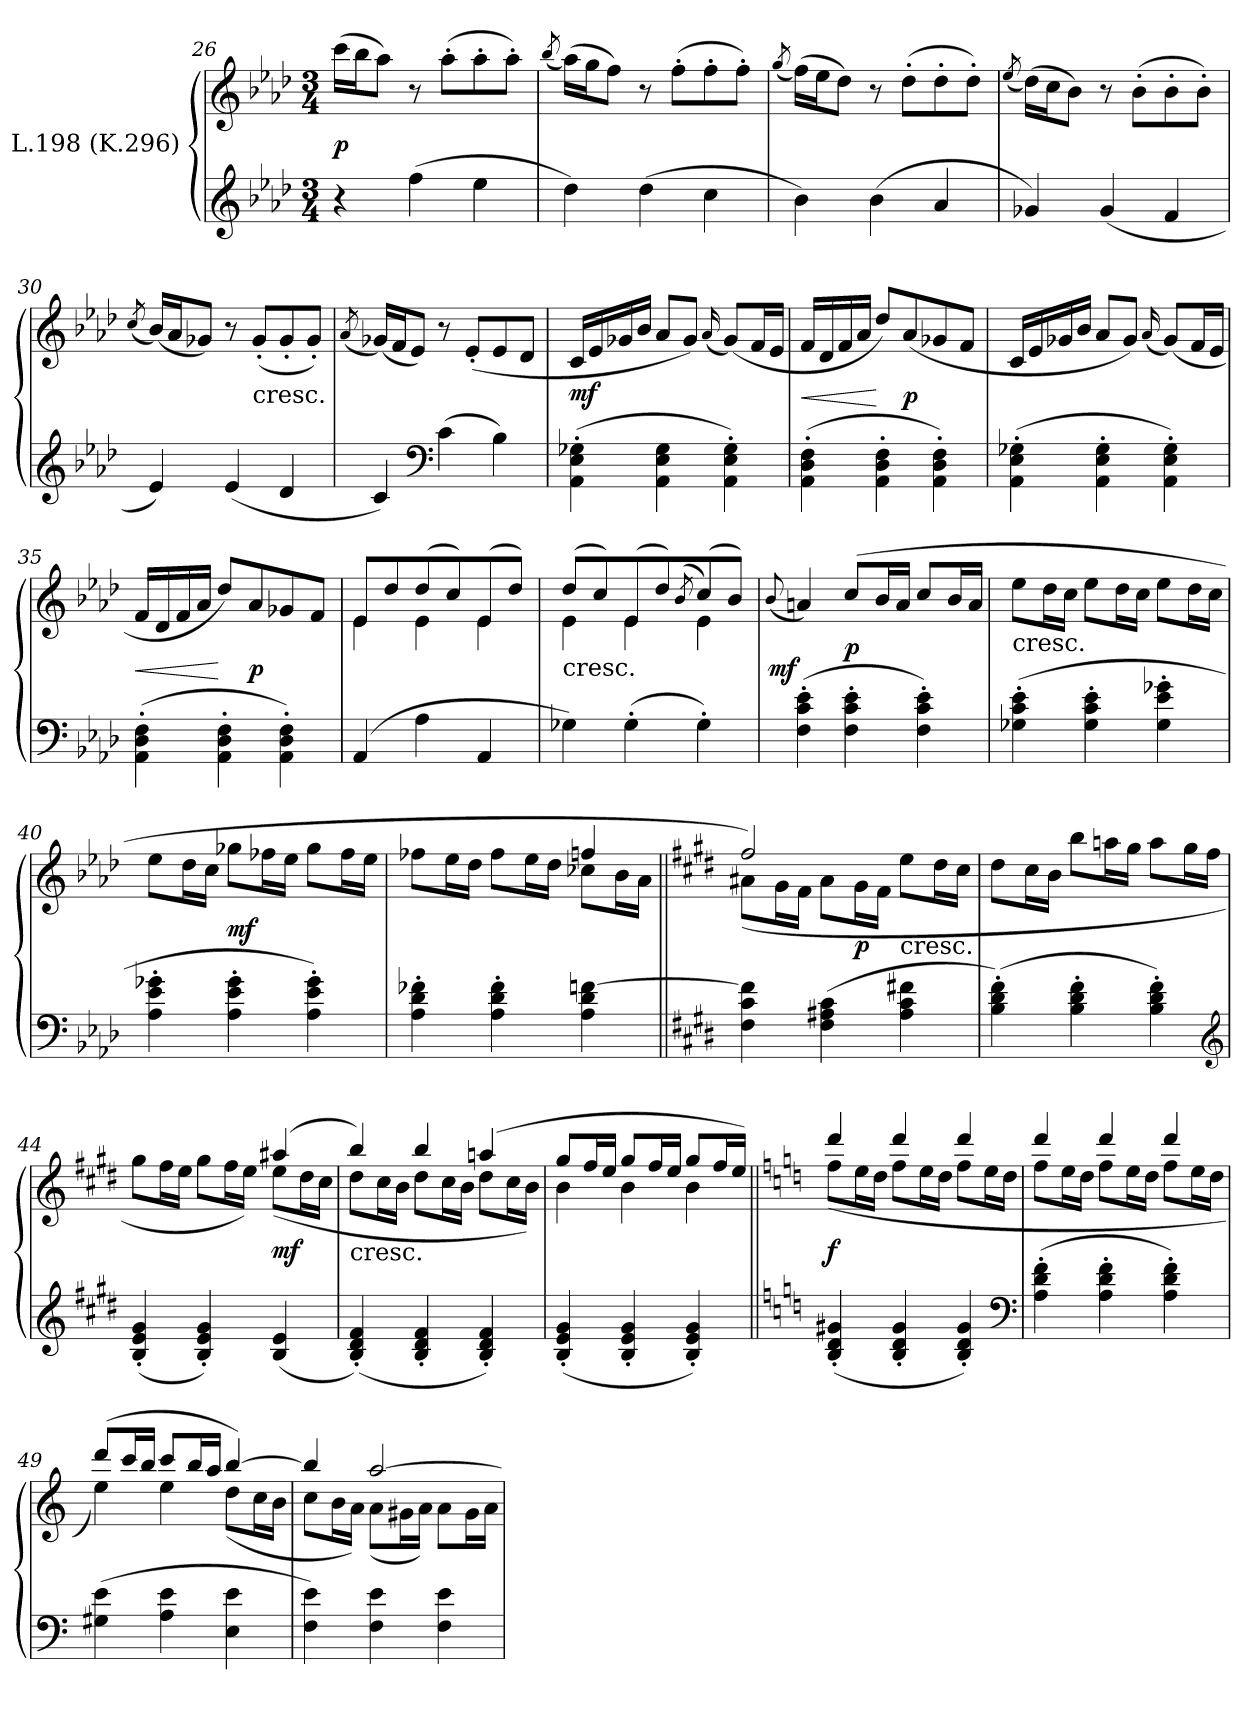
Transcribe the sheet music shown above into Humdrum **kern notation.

**kern	**kern	**dynam
*part1	*part1	*part1
*staff2	*staff1	*staff1/2
*I"L.198 (K.296)	*	*
!!LO:LB:g=z
*clefG2	*clefG2	*
*k[b-e-a-d-]	*k[b-e-a-d-]	*
*M3/4	*M3/4	*
=26	=26	=26
4r	(16cccLL	p
.	16bb-J	.
.	8aa-J)	.
(4ff	8r	.
.	(8aa-'L	.
4ee-	8aa-'	.
.	8aa-'J)	.
=27	=27	=27
.	(8qbb-	.
4dd-)	(16aa-LL)	.
.	16ggJ	.
.	8ffJ)	.
(4dd-	8r	.
.	(8ff'L	.
4cc	8ff'	.
.	8ff'J)	.
=28	=28	=28
.	(8qgg	.
4b-)	(16ffLL)	.
.	16ee-J	.
.	8dd-J)	.
(4b-	8r	.
.	(8dd-'L	.
4a-	8dd-'	.
.	8dd-'J)	.
!!LO:LB:g=z
=29	=29	=29
.	(8qee-	.
4g-X)	(16dd-LL)	.
.	16ccJ	.
.	8b-J)	.
(4g-	8r	.
.	(8b-'L	.
4f	8b-'	.
.	8b-'J)	.
=30	=30	=30
.	(8qcc	.
4e-)	(16b-LL)	.
.	16a-J	.
.	8g-XJ)	.
(4e-	8r	.
!	!LO:TX:c:t=cresc.	!
.	(8g-'L	.
4d-	8g-'	.
.	8g-'J)	.
=31	=31	=31
.	(8qa-	.
4c)	(16g-XLL)	.
.	16fJ	.
.	8e-J)	.
*clefF4	*	*
(4c	8r	.
.	(8e-'L	.
4B-)	8e-	.
.	8d-J	.
!!LO:LB:g=z
=32	=32	=32
(4AA-' 4E-' 4G-X'	16cLL	mf
.	16e-	.
.	16g-X	.
.	16b-JJ	.
4AA- 4E- 4G-	8a-L	.
.	8g-J)	.
.	(16qqa-	.
4AA-' 4E-' 4G-')	(8g-L)	.
.	16fL	.
.	16e-JJ	.
=33	=33	=33
(4AA-'\ 4D-'\ 4F'\	16fLL	<
.	16d-	.
.	16f	.
.	16a-JJ	.
4AA-'\ 4D-'\ 4F'\	8dd-L)	[
.	(8a-	p
4AA-'\ 4D-'\ 4F'\)	8g-X	.
.	8fJ	.
=34	=34	=34
(4AA-' 4E-' 4G-X'	16cLL	.
.	16e-	.
.	16g-X	.
.	16b-JJ	.
4AA-' 4E-' 4G-'	8a-L	.
.	8g-J)	.
.	(16qqa-	.
4AA-' 4E-' 4G-')	(8g-L)	.
.	16fL	.
.	16e-JJ	.
!!LO:LB:g=z
=35	=35	=35
(4AA-'\ 4D-'\ 4F'\	16fLL	<
.	16d-	.
.	16f	.
.	16a-JJ	.
4AA-'\ 4D-'\ 4F'\	8dd-L)	[
.	8a-	p
4AA-'\ 4D-'\ 4F'\)	8g-X	.
.	8fJ	.
=36	=36	=36
*	*^	*
(4AA-	(8e-L	4e-)	.
.	8dd-	.	.
4A-	(8dd-	4e-	.
.	8cc)	.	.
4AA-	(8e-	4e-	.
.	8dd-J)	.	.
=37	=37	=37	=37
!	!LO:TX:c:t=cresc.	!	!
4G-X)	(8dd-L	4e-	.
.	8cc)	.	.
(4G-'	(8e-	4e-	.
.	8dd-)	.	.
.	(8qb-	.	.
4G-')	(8cc)	4e-	.
.	8b-J)	.	.
*	*v	*v	*
!!LO:LB:g=z
=38	=38	=38
.	(8qqb-	.
!	!	!LO:DY:rj
(4F' 4c' 4e-'	4an)	mf
4F' 4c' 4e-'	(8cc/L	p
.	16b-/L	.
.	16a/JJ	.
4F' 4c' 4e-')	8cc/L	.
.	16b-/L	.
.	16a/JJ	.
=39	=39	=39
!	!LO:TX:c:t=cresc.	!
(4G-X' 4c' 4e-'	8ee-L	.
.	16dd-L	.
.	16ccJJ	.
4G-' 4c' 4e-'	8ee-L	.
.	16dd-L	.
.	16ccJJ	.
4G-' 4e-' 4g-X'	8ee-L	.
.	16dd-L	.
.	16ccJJ	.
=40	=40	=40
4A-' 4e-' 4g-X'	8ee-L	.
.	16dd-L	.
.	16ccJJ	.
4A-' 4e-' 4g-'	8gg-XL	mf
.	16ff-XL	.
.	16ee-JJ	.
4A-' 4e-' 4g-')	8gg-L	.
.	16ff-L	.
.	16ee-JJ	.
!!LO:LB:g=z
=41	=41	=41
*	*^	*
4A-' 4d-' 4f-X'	4ryy	8ff-XL	.
.	.	16ee-L	.
.	.	16dd-JJ	.
4A-' 4d-' 4f-'	4ryy	8ff-L	.
.	.	16ee-L	.
.	.	16dd-JJ	.
4A- 4d- [4fn	4ffn	8cc-XL	.
.	.	16b-L	.
.	.	16a-JJ	.
=42||	=42||	=42||	=42||
*k[f#c#g#d#]	*k[f#c#g#d#]	*	*
4F# 4c# 4f]	2ff#)	(>8a#XL	.
.	.	16g#L	.
.	.	16f#JJ	.
(<4F# 4A#X 4c#	.	8a#L	.
.	.	16g#L	p
.	.	16f#JJ	.
!	!LO:TX:c:t=cresc.	!	!
4A# 4c# 4f#X	4ryy	8eeL	.
.	.	16dd#L	.
.	.	16cc#JJ	.
*	*v	*v	*
=43	=43	=43
(4B' 4d#' 4f#')	8dd#L	.
.	16cc#L	.
.	16bJJ	.
4B' 4d#' 4f#'	8bbL	.
.	16aanL	.
.	16gg#JJ	.
4B' 4d#' 4f#')	8aaL	.
.	16gg#L	.
.	16ff#JJ	.
*clefG2	*	*
!!LO:LB:g=z
=44	=44	=44
*	*^	*
(4B' 4e' 4g#'	4ryy	8gg#L	.
.	.	16ff#L	.
.	.	16eeJJ	.
4B' 4e' 4g#')	4ryy	8gg#L	.
.	.	16ff#L	.
.	.	16eeJJ)	.
(>4B 4e	(4aa#X	(8eeL	mf
.	.	16dd#L	.
.	.	16cc#JJ	.
=45	=45	=45	=45
!	!LO:TX:c:t=cresc.	!	!
(4B' 4d#' 4f#')	4bb)	8dd#L	.
.	.	16cc#L	.
.	.	16bJJ	.
4B' 4d#' 4f#'	4bb	8dd#L	.
.	.	16cc#L	.
.	.	16bJJ	.
4B' 4d#' 4f#')	(4aan	8dd#L	.
.	.	16cc#L	.
.	.	16bJJ)	.
=46	=46	=46	=46
(4B' 4e' 4g#'	8gg#L	4b	.
.	16ff#L	.	.
.	16eeJJ	.	.
4B' 4e' 4g#'	8gg#L	4b	.
.	16ff#L	.	.
.	16eeJJ	.	.
4B' 4e' 4g#')	8gg#L	4b	.
.	16ff#L	.	.
.	16eeJJ)	.	.
!!LO:LB:g=z	!!
=47||	=47||	=47||	=47||
*k[]	*k[]	*	*
(4B' 4d' 4g#X'	4ddd	(8ffL	f
.	.	16eeL	.
.	.	16ddJJ	.
4B' 4d' 4g#'	4ddd	8ffL	.
.	.	16eeL	.
.	.	16ddJJ	.
4B' 4d' 4g#')	4ddd	8ffL	.
.	.	16eeL	.
.	.	16ddJJ	.
*clefF4	*	*	*
=48	=48	=48	=48
(4A' 4d' 4f'	4ddd	8ffL	.
.	.	16eeL	.
.	.	16ddJJ	.
4A' 4d' 4f'	4ddd	8ffL	.
.	.	16eeL	.
.	.	16ddJJ	.
4A' 4d' 4f')	4ddd	8ffL	.
.	.	16eeL	.
.	.	16ddJJ	.
=49	=49	=49	=49
(<4G#X 4e	(8dddL	4ee)	.
.	16cccL	.	.
.	16bbJJ	.	.
4A 4e	8cccL	4ee	.
.	16bbL	.	.
.	16aaJJ	.	.
4E 4e	[4bb)	(8ddL	.
.	.	16ccL	.
.	.	16bJJ	.
!!LO:LB:g=z	!!
=50	=50	=50	=50
4F 4e)	4bb]	8ccL	.
.	.	16bL	.
.	.	16aJJ)	.
4F 4e	[2aa	(8aL	.
.	.	16g#XL	.
.	.	16aJJ)	.
4F 4e	.	8aL	.
.	.	16g#L	.
.	.	16aJJ	.
*	*v	*v	*
=	=	=
*-	*-	*-
